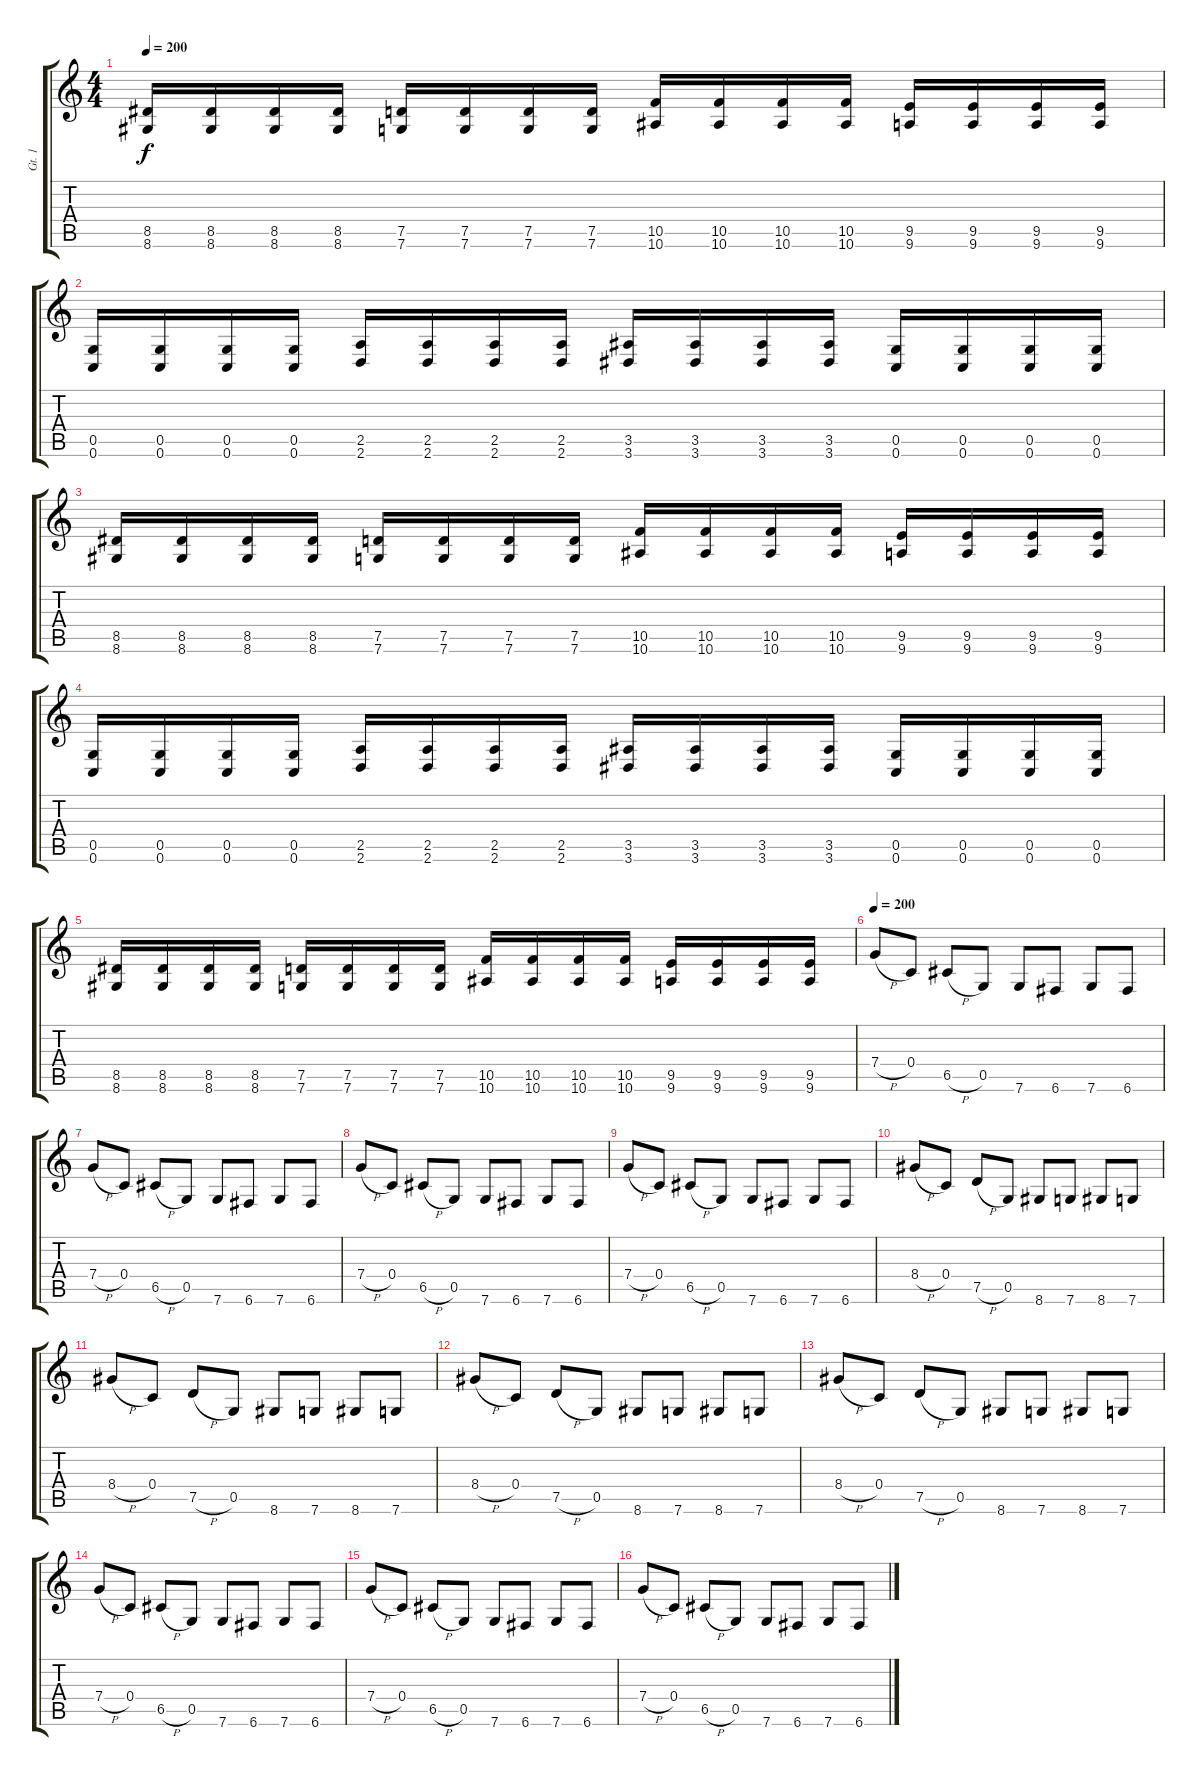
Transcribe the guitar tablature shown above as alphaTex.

\track ("Gt. 1" "Gt. 1") {instrument overdrivenguitar}
\staff {score tabs}
\tuning (D4 A3 F3 C3 G2 C2) {hide}
\ts (4 4)
\tempo 200
\clef g2
\ks c
(8.5 8.6).16{dy f} (8.5 8.6).16 (8.5 8.6).16 (8.5 8.6).16 (7.5 7.6).16 (7.5 7.6).16 (7.5 7.6).16 (7.5 7.6).16 (10.5 10.6).16 (10.5 10.6).16 (10.5 10.6).16 (10.5 10.6).16 (9.5 9.6).16 (9.5 9.6).16 (9.5 9.6).16 (9.5 9.6).16 |
(0.5 0.6).16 (0.5 0.6).16 (0.5 0.6).16 (0.5 0.6).16 (2.5 2.6).16 (2.5 2.6).16 (2.5 2.6).16 (2.5 2.6).16 (3.5 3.6).16 (3.5 3.6).16 (3.5 3.6).16 (3.5 3.6).16 (0.5 0.6).16 (0.5 0.6).16 (0.5 0.6).16 (0.5 0.6).16 |
(8.5 8.6).16 (8.5 8.6).16 (8.5 8.6).16 (8.5 8.6).16 (7.5 7.6).16 (7.5 7.6).16 (7.5 7.6).16 (7.5 7.6).16 (10.5 10.6).16 (10.5 10.6).16 (10.5 10.6).16 (10.5 10.6).16 (9.5 9.6).16 (9.5 9.6).16 (9.5 9.6).16 (9.5 9.6).16 |
(0.5 0.6).16 (0.5 0.6).16 (0.5 0.6).16 (0.5 0.6).16 (2.5 2.6).16 (2.5 2.6).16 (2.5 2.6).16 (2.5 2.6).16 (3.5 3.6).16 (3.5 3.6).16 (3.5 3.6).16 (3.5 3.6).16 (0.5 0.6).16 (0.5 0.6).16 (0.5 0.6).16 (0.5 0.6).16 |
(8.5 8.6).16 (8.5 8.6).16 (8.5 8.6).16 (8.5 8.6).16 (7.5 7.6).16 (7.5 7.6).16 (7.5 7.6).16 (7.5 7.6).16 (10.5 10.6).16 (10.5 10.6).16 (10.5 10.6).16 (10.5 10.6).16 (9.5 9.6).16 (9.5 9.6).16 (9.5 9.6).16 (9.5 9.6).16 |
\tempo 200
7.4{h}.8 0.4.8 6.5{h}.8 0.5.8 7.6.8 6.6.8 7.6.8 6.6.8 |
7.4{h}.8 0.4.8 6.5{h}.8 0.5.8 7.6.8 6.6.8 7.6.8 6.6.8 |
7.4{h}.8 0.4.8 6.5{h}.8 0.5.8 7.6.8 6.6.8 7.6.8 6.6.8 |
7.4{h}.8 0.4.8 6.5{h}.8 0.5.8 7.6.8 6.6.8 7.6.8 6.6.8 |
8.4{h}.8 0.4.8 7.5{h}.8 0.5.8 8.6.8 7.6.8 8.6.8 7.6.8 |
8.4{h}.8 0.4.8 7.5{h}.8 0.5.8 8.6.8 7.6.8 8.6.8 7.6.8 |
8.4{h}.8 0.4.8 7.5{h}.8 0.5.8 8.6.8 7.6.8 8.6.8 7.6.8 |
8.4{h}.8 0.4.8 7.5{h}.8 0.5.8 8.6.8 7.6.8 8.6.8 7.6.8 |
7.4{h}.8 0.4.8 6.5{h}.8 0.5.8 7.6.8 6.6.8 7.6.8 6.6.8 |
7.4{h}.8 0.4.8 6.5{h}.8 0.5.8 7.6.8 6.6.8 7.6.8 6.6.8 |
7.4{h}.8 0.4.8 6.5{h}.8 0.5.8 7.6.8 6.6.8 7.6.8 6.6.8
